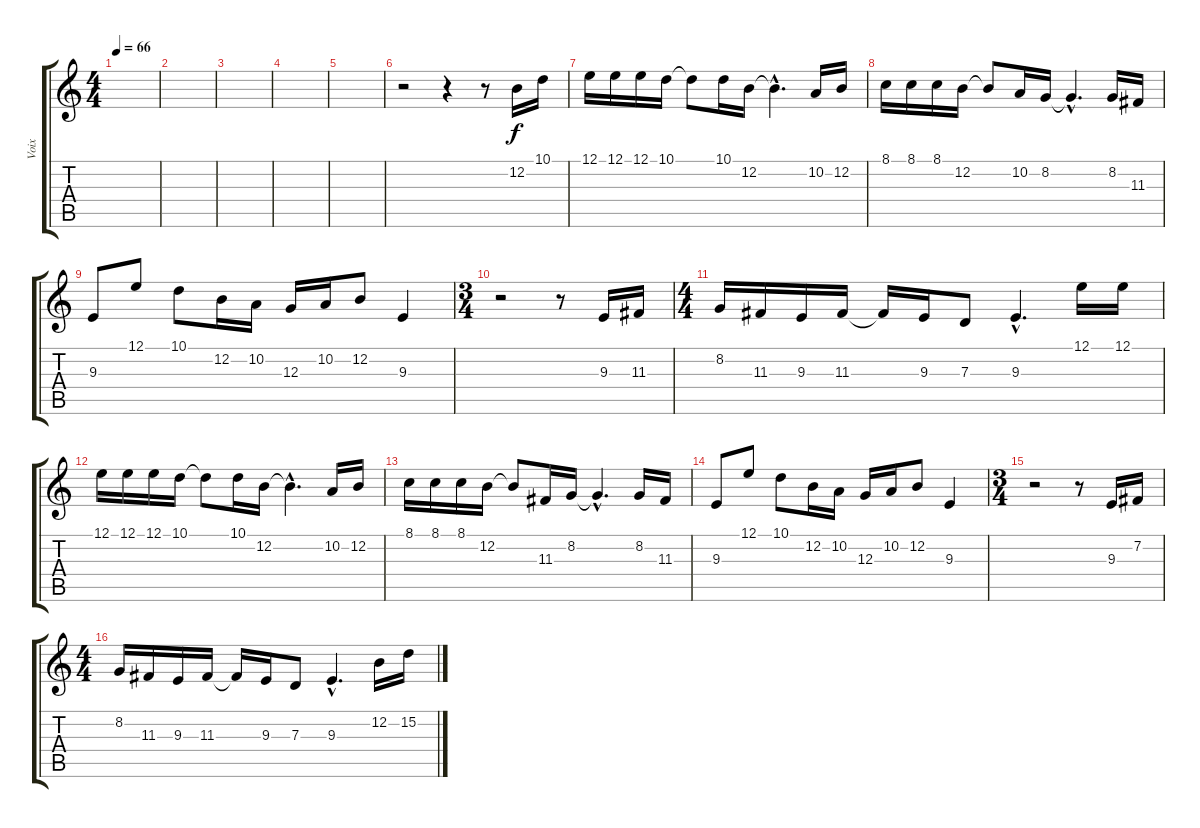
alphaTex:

\track ("Voix" "Voix") {instrument accordion}
\staff {score tabs}
\tuning (E4 B3 G3 D3 A2 E2) {hide}
\ts (4 4)
\tempo 66
\clef g2
\ks c
|
|
|
|
|
r.2 r.4 r.8 12.2.16 10.1.16 |
12.1.16 12.1.16 12.1.16 10.1.16 10.1{t}.8 10.1.16 12.2.16 12.2{hac t}.4{d} 10.2.16 12.2.16 |
8.1.16 8.1.16 8.1.16 12.2.16 12.2{t}.8 10.2.16 8.2.16 8.2{hac t}.4{d} 8.2.16 11.3.16 |
9.3.8 12.1.8 10.1.8 12.2.16 10.2.16 12.3.16 10.2.16 12.2.8 9.3.4 |
\ts (3 4)
r.2 r.8 9.3.16 11.3.16 |
\ts (4 4)
8.2.16 11.3.16 9.3.16 11.3.16 11.3{t}.16 9.3.16 7.3.8 9.3{hac}.4{d} 12.1.16 12.1.16 |
12.1.16 12.1.16 12.1.16 10.1.16 10.1{t}.8 10.1.16 12.2.16 12.2{hac t}.4{d} 10.2.16 12.2.16 |
8.1.16 8.1.16 8.1.16 12.2.16 12.2{t}.8 11.3.16 8.2.16 8.2{hac t}.4{d} 8.2.16 11.3.16 |
9.3.8 12.1.8 10.1.8 12.2.16 10.2.16 12.3.16 10.2.16 12.2.8 9.3.4 |
\ts (3 4)
r.2 r.8 9.3.16 7.2.16 |
\ts (4 4)
8.2.16 11.3.16 9.3.16 11.3.16 11.3{t}.16 9.3.16 7.3.8 9.3{hac}.4{d} 12.2.16 15.2.16
